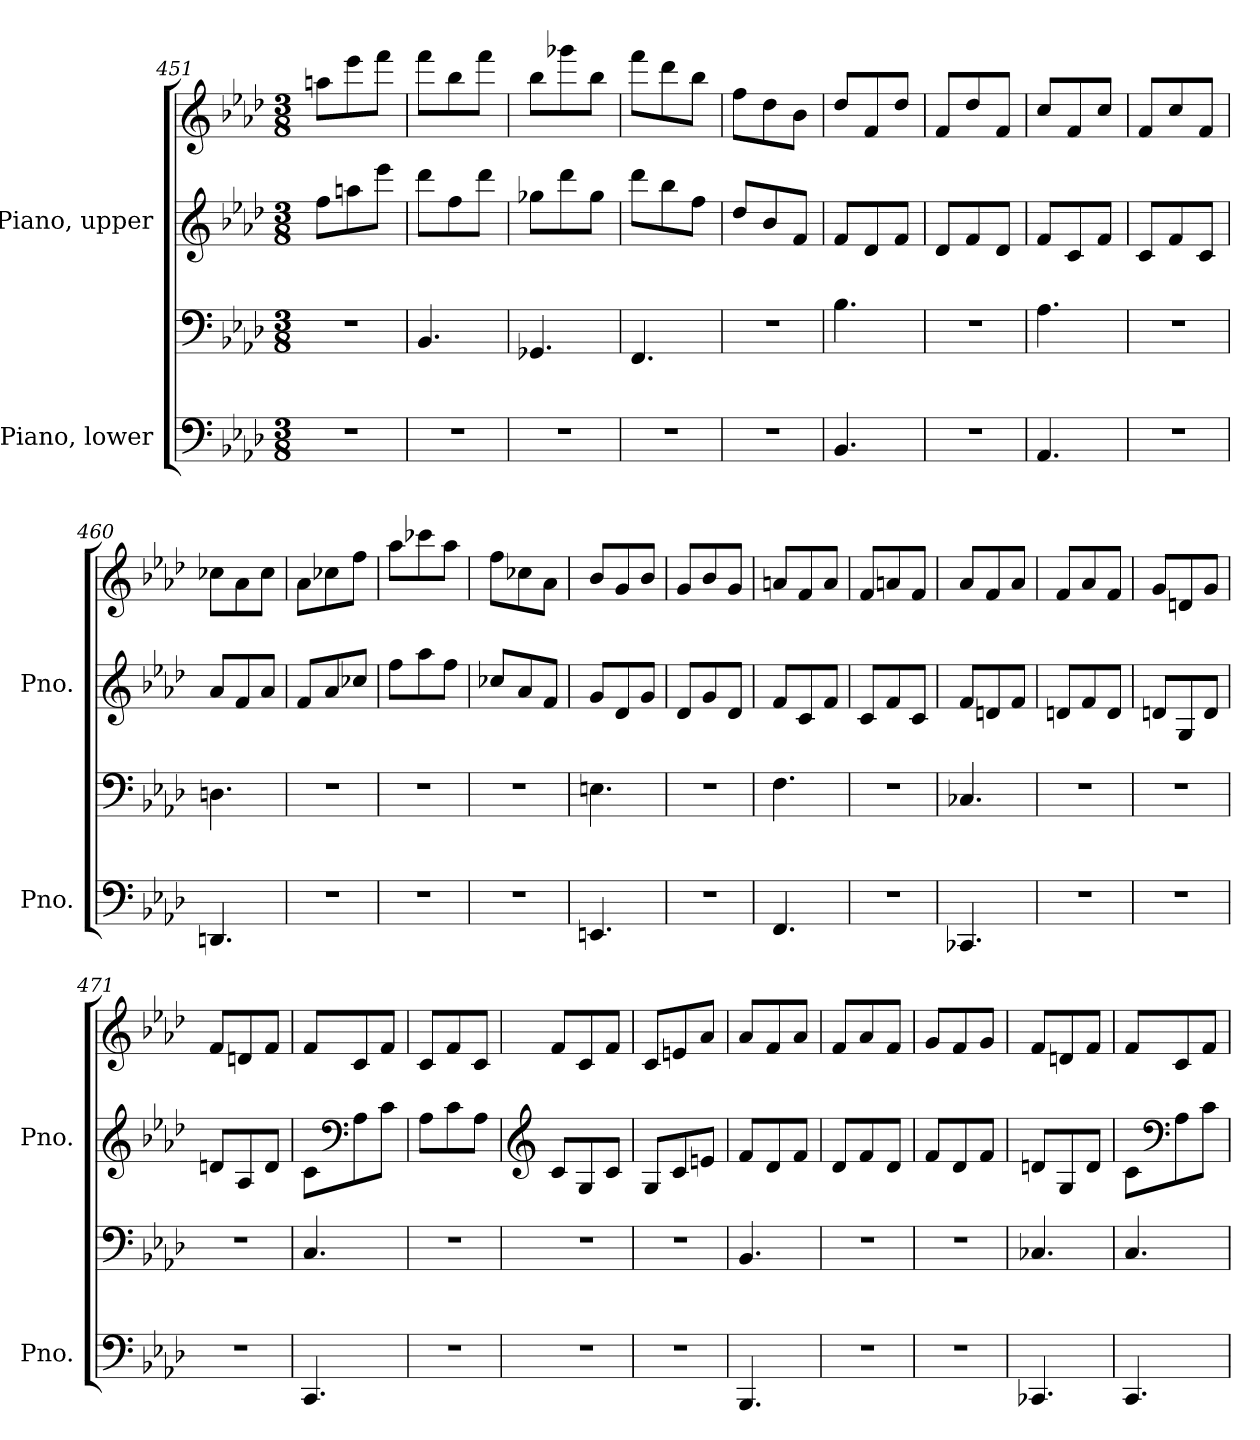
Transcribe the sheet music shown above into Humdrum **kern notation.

**kern	**kern	**kern	**kern
*part2	*part2	*part1	*part1
*staff4	*staff3	*staff2	*staff1
*I"Piano, lower	*	*I"Piano, upper	*
*I'Pno.	*	*I'Pno.	*
!!LO:LB:g=z
*clefF4	*clefF4	*clefG2	*clefG2
*k[b-e-a-d-]	*k[b-e-a-d-]	*k[b-e-a-d-]	*k[b-e-a-d-]
*M3/8	*M3/8	*M3/8	*M3/8
=451	=451	=451	=451
4.r	4.r	8ff\L	8aan\L
.	.	8aan\	8eee-\
.	.	8eee-\J	8fff\J
=452	=452	=452	=452
4.r	4.BB-/	8ddd-\L	8fff\L
.	.	8ff\	8bb-\
.	.	8ddd-\J	8fff\J
=453	=453	=453	=453
4.r	4.GG-X/	8gg-X\L	8bb-\L
.	.	8ddd-\	8ggg-X\
.	.	8gg-\J	8bb-\J
=454	=454	=454	=454
4.r	4.FF/	8ddd-\L	8fff\L
.	.	8bb-\	8ddd-\
.	.	8ff\J	8bb-\J
=455	=455	=455	=455
4.r	4.r	8dd-/L	8ff\L
.	.	8b-/	8dd-\
.	.	8f/J	8b-\J
=456	=456	=456	=456
4.BB-/	4.B-\	8f/L	8dd-/L
.	.	8d-/	8f/
.	.	8f/J	8dd-/J
=457	=457	=457	=457
4.r	4.r	8d-/L	8f/L
.	.	8f/	8dd-/
.	.	8d-/J	8f/J
=458	=458	=458	=458
4.AA-/	4.A-\	8f/L	8cc/L
.	.	8c/	8f/
.	.	8f/J	8cc/J
!!LO:PB:g=z
=459	=459	=459	=459
4.r	4.r	8c/L	8f/L
.	.	8f/	8cc/
.	.	8c/J	8f/J
=460	=460	=460	=460
4.DDn/	4.Dn\	8a-/L	8cc-X\L
.	.	8f/	8a-\
.	.	8a-/J	8cc-\J
=461	=461	=461	=461
4.r	4.r	8f/L	8a-\L
.	.	8a-/	8cc-X\
.	.	8cc-X/J	8ff\J
=462	=462	=462	=462
4.r	4.r	8ff\L	8aa-\L
.	.	8aa-\	8ccc-X\
.	.	8ff\J	8aa-\J
=463	=463	=463	=463
4.r	4.r	8cc-X/L	8ff\L
.	.	8a-/	8cc-X\
.	.	8f/J	8a-\J
=464	=464	=464	=464
4.EEn/	4.En\	8g/L	8b-/L
.	.	8d-/	8g/
.	.	8g/J	8b-/J
=465	=465	=465	=465
4.r	4.r	8d-/L	8g/L
.	.	8g/	8b-/
.	.	8d-/J	8g/J
=466	=466	=466	=466
4.FF/	4.F\	8f/L	8an/L
.	.	8c/	8f/
.	.	8f/J	8a/J
!!LO:LB:g=z
=467	=467	=467	=467
4.r	4.r	8c/L	8f/L
.	.	8f/	8an/
.	.	8c/J	8f/J
=468	=468	=468	=468
4.CC-X/	4.C-X/	8f/L	8a-/L
.	.	8dn/	8f/
.	.	8f/J	8a-/J
=469	=469	=469	=469
4.r	4.r	8dn/L	8f/L
.	.	8f/	8a-/
.	.	8d/J	8f/J
=470	=470	=470	=470
4.r	4.r	8dn/L	8g/L
.	.	8G/	8dn/
.	.	8d/J	8g/J
=471	=471	=471	=471
4.r	4.r	8dn/L	8f/L
.	.	8A-/	8dn/
.	.	8d/J	8f/J
=472	=472	=472	=472
4.CC/	4.C/	8c\L	8f/L
*	*	*clefF4	*
.	.	8A-\	8c/
.	.	8c\J	8f/J
=473	=473	=473	=473
4.r	4.r	8A-\L	8c/L
.	.	8c\	8f/
.	.	8A-\J	8c/J
=474	=474	=474	=474
*	*	*clefG2	*
4.r	4.r	8c/L	8f/L
.	.	8G/	8c/
.	.	8c/J	8f/J
!!LO:LB:g=z
=475	=475	=475	=475
4.r	4.r	8G/L	8c/L
.	.	8c/	8en/
.	.	8en/J	8a-/J
=476	=476	=476	=476
4.BBB-/	4.BB-/	8f/L	8a-/L
.	.	8d-/	8f/
.	.	8f/J	8a-/J
=477	=477	=477	=477
4.r	4.r	8d-/L	8f/L
.	.	8f/	8a-/
.	.	8d-/J	8f/J
=478	=478	=478	=478
4.r	4.r	8f/L	8g/L
.	.	8d-/	8f/
.	.	8f/J	8g/J
=479	=479	=479	=479
4.CC-X/	4.C-X/	8dn/L	8f/L
.	.	8G/	8dn/
.	.	8d/J	8f/J
=480	=480	=480	=480
4.CC/	4.C/	8c\L	8f/L
*	*	*clefF4	*
.	.	8A-\	8c/
.	.	8c\J	8f/J
=	=	=	=
*-	*-	*-	*-
